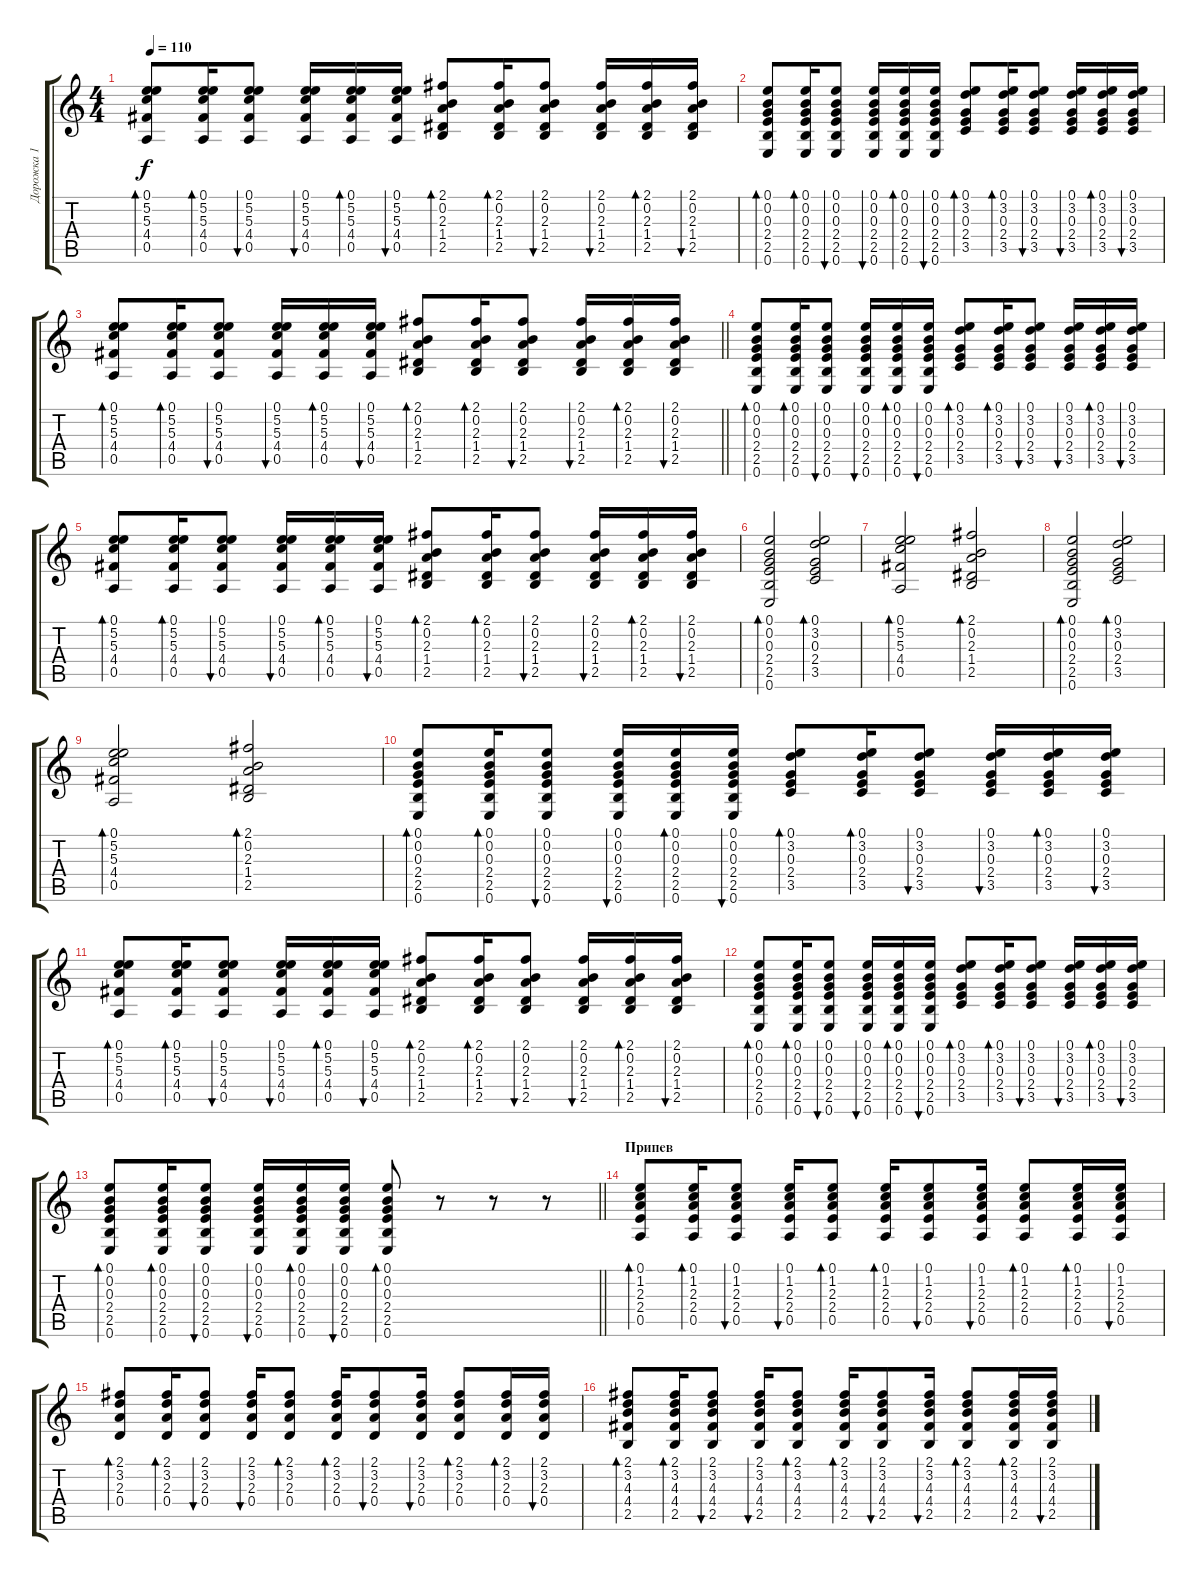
\track ("Дорожка 1" "Дорожка 1") {instrument acousticguitarsteel}
\staff {score tabs}
\tuning (E4 B3 G3 D3 A2 E2) {hide}
\ts (4 4)
\tempo 110
\clef g2
\ks c
(0.1 5.2 5.3 4.4 0.5).8{bd 60 dy f} (0.1 5.2 5.3 4.4 0.5).16{bd 60} (0.1 5.2 5.3 4.4 0.5).8{bu 60} (0.1 5.2 5.3 4.4 0.5).16{bu 60} (0.1 5.2 5.3 4.4 0.5).16{bd 60} (0.1 5.2 5.3 4.4 0.5).16{bu 60} (2.1 0.2 2.3 1.4 2.5).8{bd 60} (2.1 0.2 2.3 1.4 2.5).16{bd 60} (2.1 0.2 2.3 1.4 2.5).8{bu 60} (2.1 0.2 2.3 1.4 2.5).16{bu 60} (2.1 0.2 2.3 1.4 2.5).16{bd 60} (2.1 0.2 2.3 1.4 2.5).16{bu 60} |
(0.1 0.2 0.3 2.4 2.5 0.6).8{bd 60} (0.1 0.2 0.3 2.4 2.5 0.6).16{bd 60} (0.1 0.2 0.3 2.4 2.5 0.6).8{bu 60} (0.1 0.2 0.3 2.4 2.5 0.6).16{bu 60} (0.1 0.2 0.3 2.4 2.5 0.6).16{bd 60} (0.1 0.2 0.3 2.4 2.5 0.6).16{bu 60} (0.1 3.2 0.3 2.4 3.5).8{bd 60} (0.1 3.2 0.3 2.4 3.5).16{bd 60} (0.1 3.2 0.3 2.4 3.5).8{bu 60} (0.1 3.2 0.3 2.4 3.5).16{bu 60} (0.1 3.2 0.3 2.4 3.5).16{bd 60} (0.1 3.2 0.3 2.4 3.5).16{bu 60} |
\barLineRight lightlight
(0.1 5.2 5.3 4.4 0.5).8{bd 60} (0.1 5.2 5.3 4.4 0.5).16{bd 60} (0.1 5.2 5.3 4.4 0.5).8{bu 60} (0.1 5.2 5.3 4.4 0.5).16{bu 60} (0.1 5.2 5.3 4.4 0.5).16{bd 60} (0.1 5.2 5.3 4.4 0.5).16{bu 60} (2.1 0.2 2.3 1.4 2.5).8{bd 60} (2.1 0.2 2.3 1.4 2.5).16{bd 60} (2.1 0.2 2.3 1.4 2.5).8{bu 60} (2.1 0.2 2.3 1.4 2.5).16{bu 60} (2.1 0.2 2.3 1.4 2.5).16{bd 60} (2.1 0.2 2.3 1.4 2.5).16{bu 60} |
(0.1 0.2 0.3 2.4 2.5 0.6).8{bd 60} (0.1 0.2 0.3 2.4 2.5 0.6).16{bd 60} (0.1 0.2 0.3 2.4 2.5 0.6).8{bu 60} (0.1 0.2 0.3 2.4 2.5 0.6).16{bu 60} (0.1 0.2 0.3 2.4 2.5 0.6).16{bd 60} (0.1 0.2 0.3 2.4 2.5 0.6).16{bu 60} (0.1 3.2 0.3 2.4 3.5).8{bd 60} (0.1 3.2 0.3 2.4 3.5).16{bd 60} (0.1 3.2 0.3 2.4 3.5).8{bu 60} (0.1 3.2 0.3 2.4 3.5).16{bu 60} (0.1 3.2 0.3 2.4 3.5).16{bd 60} (0.1 3.2 0.3 2.4 3.5).16{bu 60} |
(0.1 5.2 5.3 4.4 0.5).8{bd 60} (0.1 5.2 5.3 4.4 0.5).16{bd 60} (0.1 5.2 5.3 4.4 0.5).8{bu 60} (0.1 5.2 5.3 4.4 0.5).16{bu 60} (0.1 5.2 5.3 4.4 0.5).16{bd 60} (0.1 5.2 5.3 4.4 0.5).16{bu 60} (2.1 0.2 2.3 1.4 2.5).8{bd 60} (2.1 0.2 2.3 1.4 2.5).16{bd 60} (2.1 0.2 2.3 1.4 2.5).8{bu 60} (2.1 0.2 2.3 1.4 2.5).16{bu 60} (2.1 0.2 2.3 1.4 2.5).16{bd 60} (2.1 0.2 2.3 1.4 2.5).16{bu 60} |
(0.1 0.2 0.3 2.4 2.5 0.6).2{bd 60} (0.1 3.2 0.3 2.4 3.5).2{bd 60} |
(0.1 5.2 5.3 4.4 0.5).2{bd 60} (2.1 0.2 2.3 1.4 2.5).2{bd 60} |
(0.1 0.2 0.3 2.4 2.5 0.6).2{bd 60} (0.1 3.2 0.3 2.4 3.5).2{bd 60} |
(0.1 5.2 5.3 4.4 0.5).2{bd 60} (2.1 0.2 2.3 1.4 2.5).2{bd 60} |
(0.1 0.2 0.3 2.4 2.5 0.6).8{bd 60} (0.1 0.2 0.3 2.4 2.5 0.6).16{bd 60} (0.1 0.2 0.3 2.4 2.5 0.6).8{bu 60} (0.1 0.2 0.3 2.4 2.5 0.6).16{bu 60} (0.1 0.2 0.3 2.4 2.5 0.6).16{bd 60} (0.1 0.2 0.3 2.4 2.5 0.6).16{bu 60} (0.1 3.2 0.3 2.4 3.5).8{bd 60} (0.1 3.2 0.3 2.4 3.5).16{bd 60} (0.1 3.2 0.3 2.4 3.5).8{bu 60} (0.1 3.2 0.3 2.4 3.5).16{bu 60} (0.1 3.2 0.3 2.4 3.5).16{bd 60} (0.1 3.2 0.3 2.4 3.5).16{bu 60} |
(0.1 5.2 5.3 4.4 0.5).8{bd 60} (0.1 5.2 5.3 4.4 0.5).16{bd 60} (0.1 5.2 5.3 4.4 0.5).8{bu 60} (0.1 5.2 5.3 4.4 0.5).16{bu 60} (0.1 5.2 5.3 4.4 0.5).16{bd 60} (0.1 5.2 5.3 4.4 0.5).16{bu 60} (2.1 0.2 2.3 1.4 2.5).8{bd 60} (2.1 0.2 2.3 1.4 2.5).16{bd 60} (2.1 0.2 2.3 1.4 2.5).8{bu 60} (2.1 0.2 2.3 1.4 2.5).16{bu 60} (2.1 0.2 2.3 1.4 2.5).16{bd 60} (2.1 0.2 2.3 1.4 2.5).16{bu 60} |
(0.1 0.2 0.3 2.4 2.5 0.6).8{bd 60} (0.1 0.2 0.3 2.4 2.5 0.6).16{bd 60} (0.1 0.2 0.3 2.4 2.5 0.6).8{bu 60} (0.1 0.2 0.3 2.4 2.5 0.6).16{bu 60} (0.1 0.2 0.3 2.4 2.5 0.6).16{bd 60} (0.1 0.2 0.3 2.4 2.5 0.6).16{bu 60} (0.1 3.2 0.3 2.4 3.5).8{bd 60} (0.1 3.2 0.3 2.4 3.5).16{bd 60} (0.1 3.2 0.3 2.4 3.5).8{bu 60} (0.1 3.2 0.3 2.4 3.5).16{bu 60} (0.1 3.2 0.3 2.4 3.5).16{bd 60} (0.1 3.2 0.3 2.4 3.5).16{bu 60} |
\barLineRight lightlight
(0.1 0.2 0.3 2.4 2.5 0.6).8{bd 60} (0.1 0.2 0.3 2.4 2.5 0.6).16{bd 60} (0.1 0.2 0.3 2.4 2.5 0.6).8{bu 60} (0.1 0.2 0.3 2.4 2.5 0.6).16{bu 60} (0.1 0.2 0.3 2.4 2.5 0.6).16{bd 60} (0.1 0.2 0.3 2.4 2.5 0.6).16{bu 60} (0.1 0.2 0.3 2.4 2.5 0.6).8{bd 60} r.8 r.8 r.8 |
\section ("" "Припев")
(0.1 1.2 2.3 2.4 0.5).8{bd 60} (0.1 1.2 2.3 2.4 0.5).16{bd 60} (0.1 1.2 2.3 2.4 0.5).8{bu 60} (0.1 1.2 2.3 2.4 0.5).16{bu 60} (0.1 1.2 2.3 2.4 0.5).8{bd 60} (0.1 1.2 2.3 2.4 0.5).16{bd 60} (0.1 1.2 2.3 2.4 0.5).8{bu 60} (0.1 1.2 2.3 2.4 0.5).16{bu 60} (0.1 1.2 2.3 2.4 0.5).8{bd 60} (0.1 1.2 2.3 2.4 0.5).16{bd 60} (0.1 1.2 2.3 2.4 0.5).16{bu 60} |
(2.1 3.2 2.3 0.4).8{bd 60} (2.1 3.2 2.3 0.4).16{bd 60} (2.1 3.2 2.3 0.4).8{bu 60} (2.1 3.2 2.3 0.4).16{bu 60} (2.1 3.2 2.3 0.4).8{bd 60} (2.1 3.2 2.3 0.4).16{bd 60} (2.1 3.2 2.3 0.4).8{bu 60} (2.1 3.2 2.3 0.4).16{bu 60} (2.1 3.2 2.3 0.4).8{bd 60} (2.1 3.2 2.3 0.4).16{bd 60} (2.1 3.2 2.3 0.4).16{bu 60} |
(2.1 3.2 4.3 4.4 2.5).8{bd 60} (2.1 3.2 4.3 4.4 2.5).16{bd 60} (2.1 3.2 4.3 4.4 2.5).8{bu 60} (2.1 3.2 4.3 4.4 2.5).16{bu 60} (2.1 3.2 4.3 4.4 2.5).8{bd 60} (2.1 3.2 4.3 4.4 2.5).16{bd 60} (2.1 3.2 4.3 4.4 2.5).8{bu 60} (2.1 3.2 4.3 4.4 2.5).16{bu 60} (2.1 3.2 4.3 4.4 2.5).8{bd 60} (2.1 3.2 4.3 4.4 2.5).16{bd 60} (2.1 3.2 4.3 4.4 2.5).16{bu 60}
